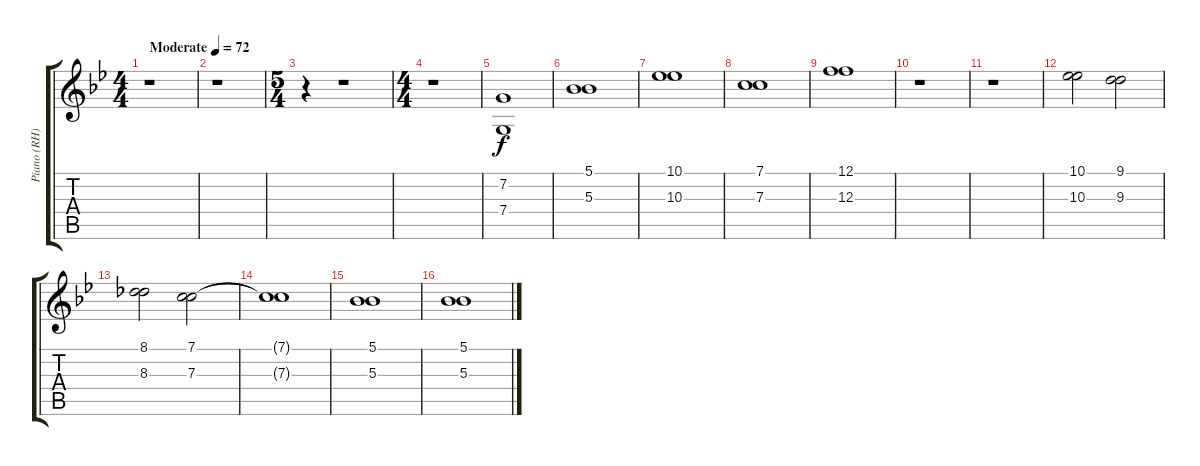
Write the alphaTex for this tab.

\track ("Piano (RH)" "Piano (RH)") {instrument brightacousticpiano}
\staff {score tabs}
\tuning (F4 C4 F4 C3 F3 C2) {hide}
\ts (4 4)
\tempo (72 "Moderate")
\clef g2
\ks bb
r.1{dy f instrument brightacousticpiano} |
r.1 |
\ts (5 4)
r.4 r.1 |
\ts (4 4)
r.1 |
(7.2 7.4).1 |
(5.1 5.3).1 |
(10.1 10.3).1 |
(7.1 7.3).1 |
(12.1 12.3).1 |
r.1 |
r.1 |
(10.1 10.3).2 (9.1 9.3).2 |
(8.1 8.3).2 (7.1 7.3).2 |
(7.1{t} 7.3{t}).1 |
(5.1 5.3).1 |
(5.1 5.3).1
